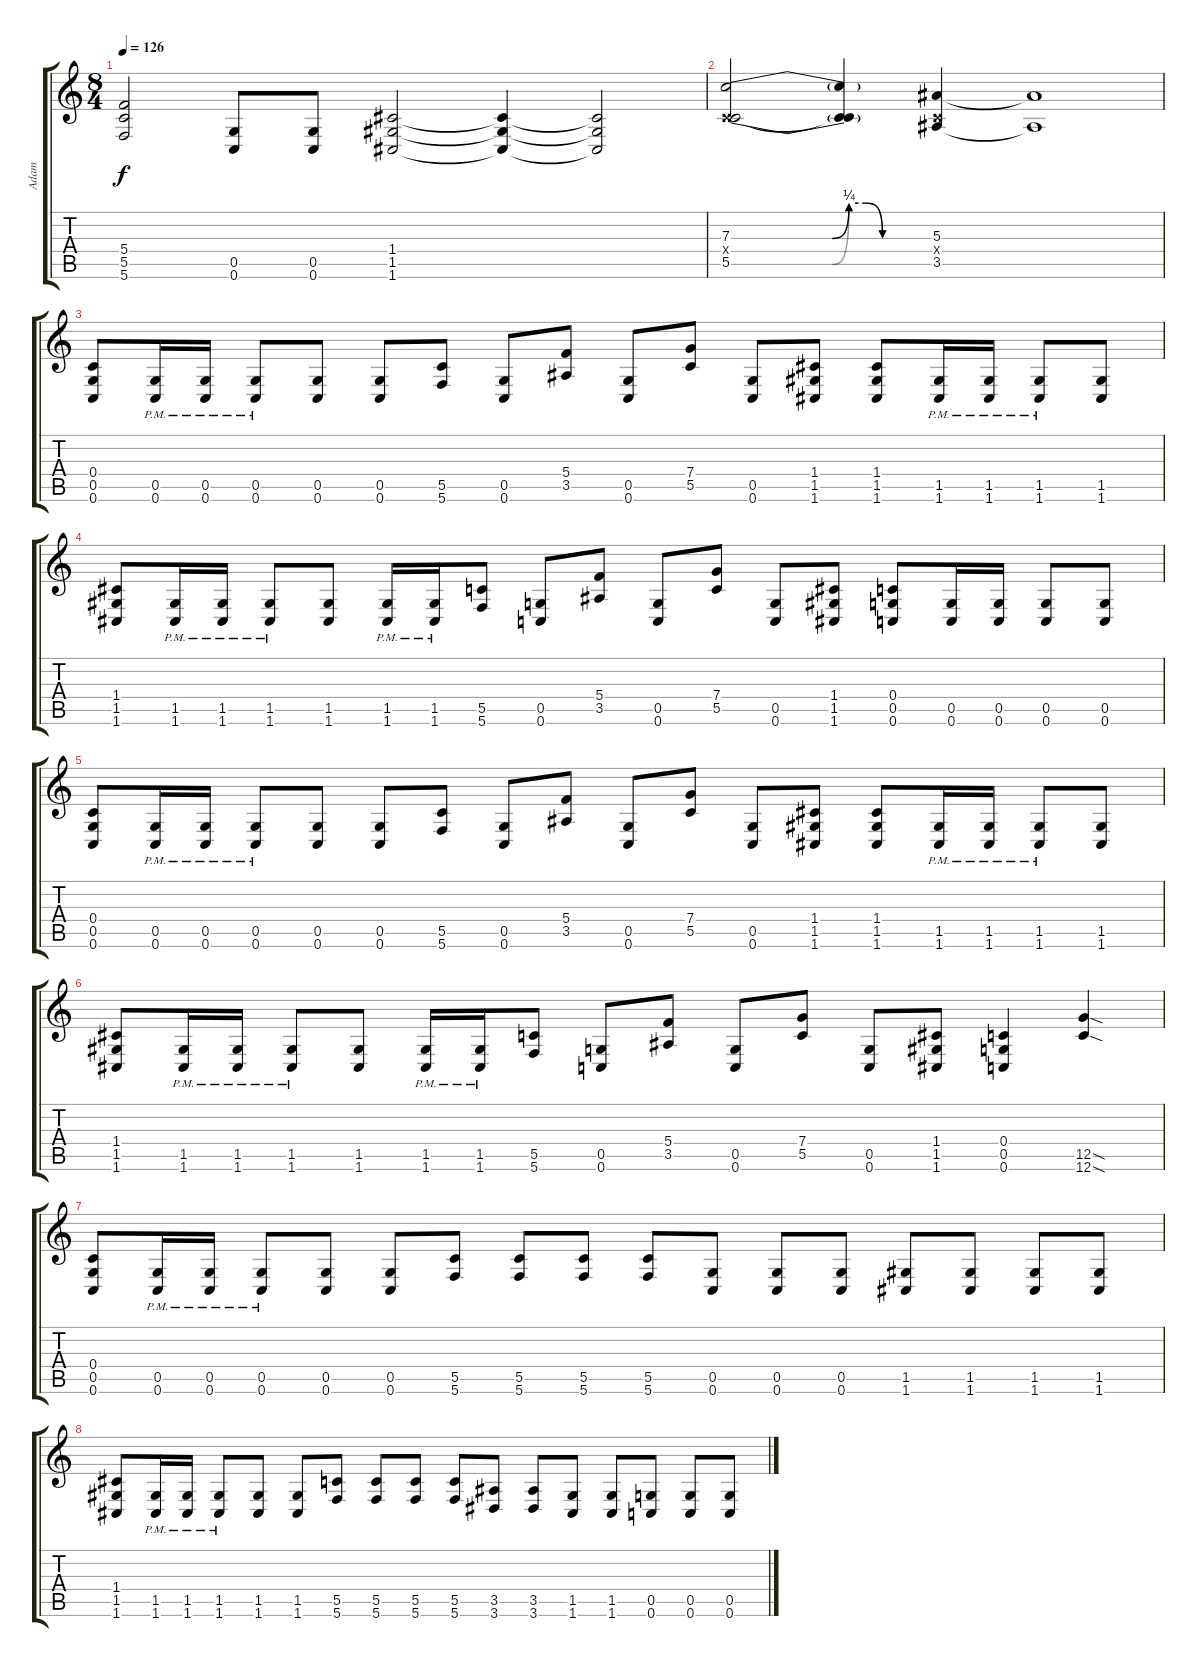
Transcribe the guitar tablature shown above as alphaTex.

\track ("Adam" "Adam") {instrument distortionguitar}
\staff {score tabs}
\tuning (D4 A3 F3 C3 G2 C2) {hide}
\ts (8 4)
\tempo 126
\clef g2
\ks c
(5.4 5.5 5.6).2{dy f} (0.5 0.6).8 (0.5 0.6).8 (1.4 1.5 1.6).2 (1.4{t} 1.5{t} 1.6{t}).4 (1.4{t} 1.5{t} 1.6{t}).2 |
(7.3{be (custom 0 0 15 0 30 0 35 1 40 1 45 0 60 0)} 0.4{x} 5.5{be (custom 0 0 30 0 35 1 40 1 45 0 55 0 60 0)}).2 (7.3{t} 0.4{t} 5.5{t}).4 (5.3 0.4{x} 3.5).4 (5.3{t} 3.5{t}).1 |
(0.4 0.5 0.6).8{instrument distortionguitar} (0.5{pm} 0.6).16 (0.5{pm} 0.6).16 (0.5{pm} 0.6).8 (0.5 0.6).8 (0.5 0.6).8 (5.5 5.6).8 (0.5 0.6).8 (5.4 3.5).8 (0.5 0.6).8 (7.4 5.5).8 (0.5 0.6).8 (1.4 1.5 1.6).8 (1.4 1.5 1.6).8 (1.5{pm} 1.6).16 (1.5{pm} 1.6).16 (1.5{pm} 1.6).8 (1.5 1.6).8 |
(1.4 1.5 1.6).8{instrument distortionguitar} (1.5{pm} 1.6).16 (1.5{pm} 1.6).16 (1.5{pm} 1.6).8 (1.5 1.6).8 (1.5{pm} 1.6).16 (1.5{pm} 1.6).16 (5.5 5.6).8 (0.5 0.6).8 (5.4 3.5).8 (0.5 0.6).8 (7.4 5.5).8 (0.5 0.6).8 (1.4 1.5 1.6).8 (0.4 0.5 0.6).8 (0.5 0.6).16 (0.5 0.6).16 (0.5 0.6).8 (0.5 0.6).8 |
(0.4 0.5 0.6).8{instrument distortionguitar} (0.5{pm} 0.6).16 (0.5{pm} 0.6).16 (0.5{pm} 0.6).8 (0.5 0.6).8 (0.5 0.6).8 (5.5 5.6).8 (0.5 0.6).8 (5.4 3.5).8 (0.5 0.6).8 (7.4 5.5).8 (0.5 0.6).8 (1.4 1.5 1.6).8 (1.4 1.5 1.6).8 (1.5{pm} 1.6).16 (1.5{pm} 1.6).16 (1.5{pm} 1.6).8 (1.5 1.6).8 |
(1.4 1.5 1.6).8{instrument distortionguitar} (1.5{pm} 1.6).16 (1.5{pm} 1.6).16 (1.5{pm} 1.6).8 (1.5 1.6).8 (1.5{pm} 1.6).16 (1.5{pm} 1.6).16 (5.5 5.6).8 (0.5 0.6).8 (5.4 3.5).8 (0.5 0.6).8 (7.4 5.5).8 (0.5 0.6).8 (1.4 1.5 1.6).8 (0.4 0.5 0.6).4 (12.5{sod} 12.6{sod}).4 |
(0.4 0.5 0.6).8{instrument distortionguitar} (0.5{pm} 0.6).16 (0.5{pm} 0.6).16 (0.5{pm} 0.6).8 (0.5 0.6).8 (0.5 0.6).8 (5.5 5.6).8 (5.5 5.6).8 (5.5 5.6).8 (5.5 5.6).8 (0.5 0.6).8 (0.5 0.6).8 (0.5 0.6).8 (1.5 1.6).8 (1.5 1.6).8 (1.5 1.6).8 (1.5 1.6).8 |
(1.4 1.5 1.6).8{instrument distortionguitar} (1.5{pm} 1.6).16 (1.5{pm} 1.6).16 (1.5{pm} 1.6).8 (1.5 1.6).8 (1.5 1.6).8 (5.5 5.6).8 (5.5 5.6).8 (5.5 5.6).8 (5.5 5.6).8 (3.5 3.6).8 (3.5 3.6).8 (1.5 1.6).8 (1.5 1.6).8 (0.5 0.6).8 (0.5 0.6).8 (0.5 0.6).8
